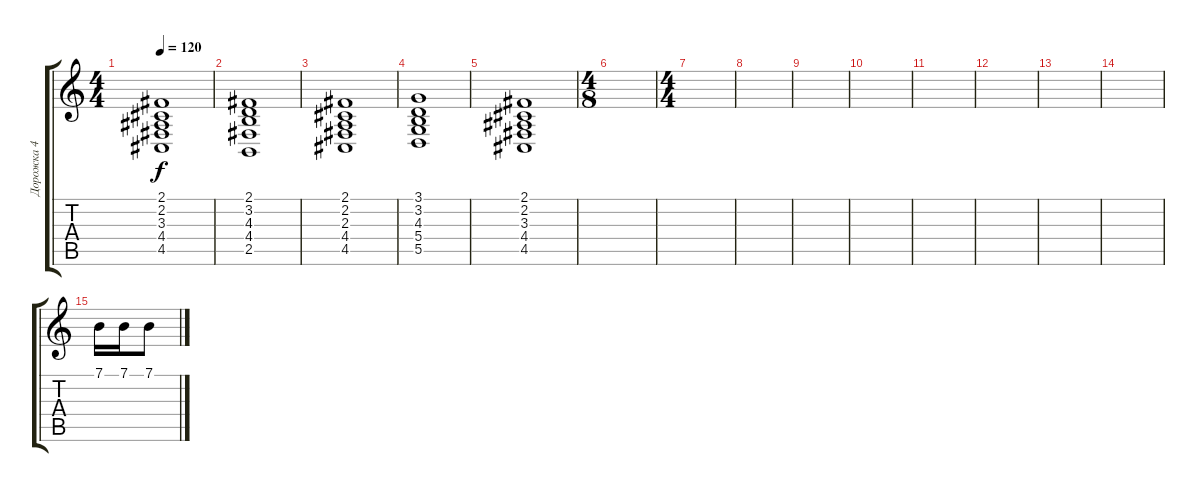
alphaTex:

\track ("Дорожка 4" "Дорожка 4") {instrument pad8sweep}
\staff {score tabs}
\tuning (E4 B3 G3 D3 A2 E2) {hide}
\ts (4 4)
\tempo 120
\clef g2
\ks c
(2.1 2.2 3.3 4.4 4.5).1{dy f} |
(2.1 3.2 4.3 4.4 2.5).1 |
(2.1 2.2 2.3 4.4 4.5).1 |
(3.1 3.2 4.3 5.4 5.5).1 |
(2.1 2.2 3.3 4.4 4.5).1 |
\ts (4 8)
|
\ts (4 4)
|
|
|
|
|
|
|
|
7.1.16 7.1.16 7.1.8
